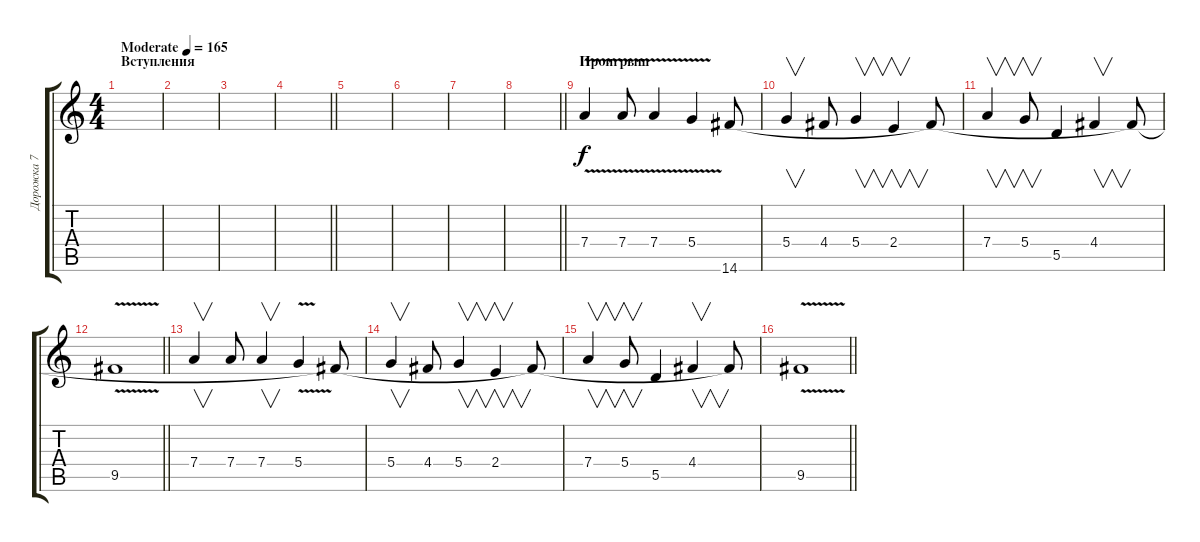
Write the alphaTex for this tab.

\track ("Дорожка 7" "Дорожка 7") {instrument electricguitarclean}
\staff {score tabs}
\tuning (E4 B3 G3 D3 A2 E2) {hide}
\ts (4 4)
\section ("" "Вступления")
\tempo (165 "Moderate")
\clef g2
\ks c
|
|
|
\barLineRight lightlight
|
|
|
|
\barLineRight lightlight
|
\section ("" "Проигрыш ")
7.4{v}.4 7.4{v}.8 7.4{v}.4 5.4{v}.4 14.6.8 |
5.4.4{v} 4.4.8 5.4.4{v} 2.4.4{v} 14.6{t}.8 |
7.4.4{v} 5.4.8{v} 5.5.4 4.4.4{v} 14.6{t}.8 |
\barLineRight lightlight
9.5{v}.1 |
7.4.4{v} 7.4.8 7.4.4{v} 5.4{v}.4 14.6{t}.8 |
5.4.4{v} 4.4.8 5.4.4{v} 2.4.4{v} 14.6{t}.8 |
7.4.4{v} 5.4.8{v} 5.5.4 4.4.4{v} 14.6{t}.8 |
\barLineRight lightlight
9.5{v}.1
